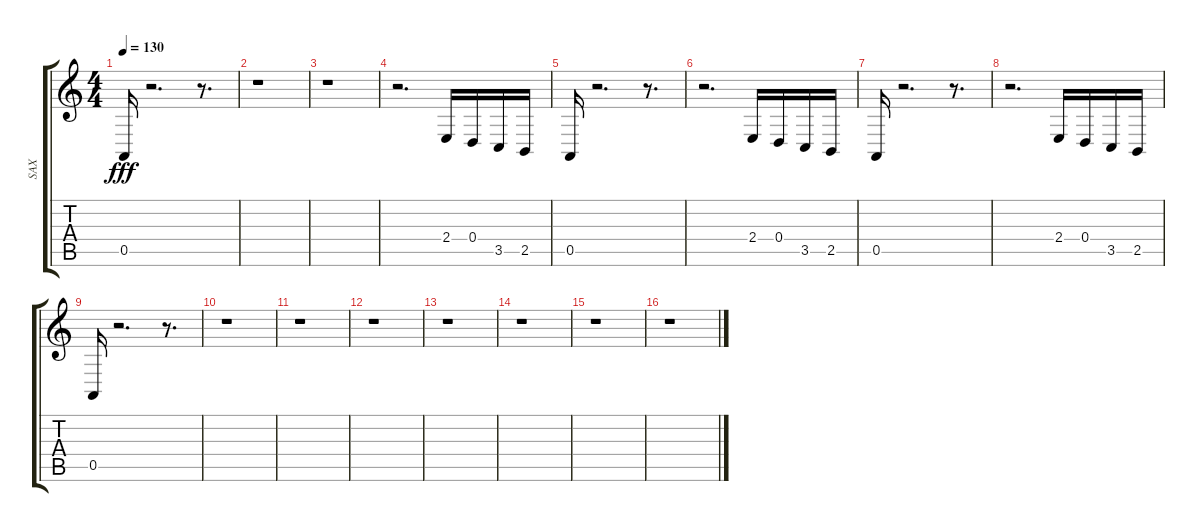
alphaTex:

\track ("SAX" "SAX") {instrument tenorsax}
\staff {score tabs}
\tuning (E4 B3 G3 D3 A2 E2) {hide}
\ts (4 4)
\tempo 130
\clef g2
\ks c
0.5.16{dy fff} r.2{d} r.8{d} |
r.1 |
r.1 |
r.2{d} 2.4.16 0.4.16 3.5.16 2.5.16 |
0.5.16 r.2{d} r.8{d} |
r.2{d} 2.4.16 0.4.16 3.5.16 2.5.16 |
0.5.16 r.2{d} r.8{d} |
r.2{d} 2.4.16 0.4.16 3.5.16 2.5.16 |
0.5.16 r.2{d} r.8{d} |
r.1 |
r.1 |
r.1 |
r.1 |
r.1 |
r.1 |
r.1
